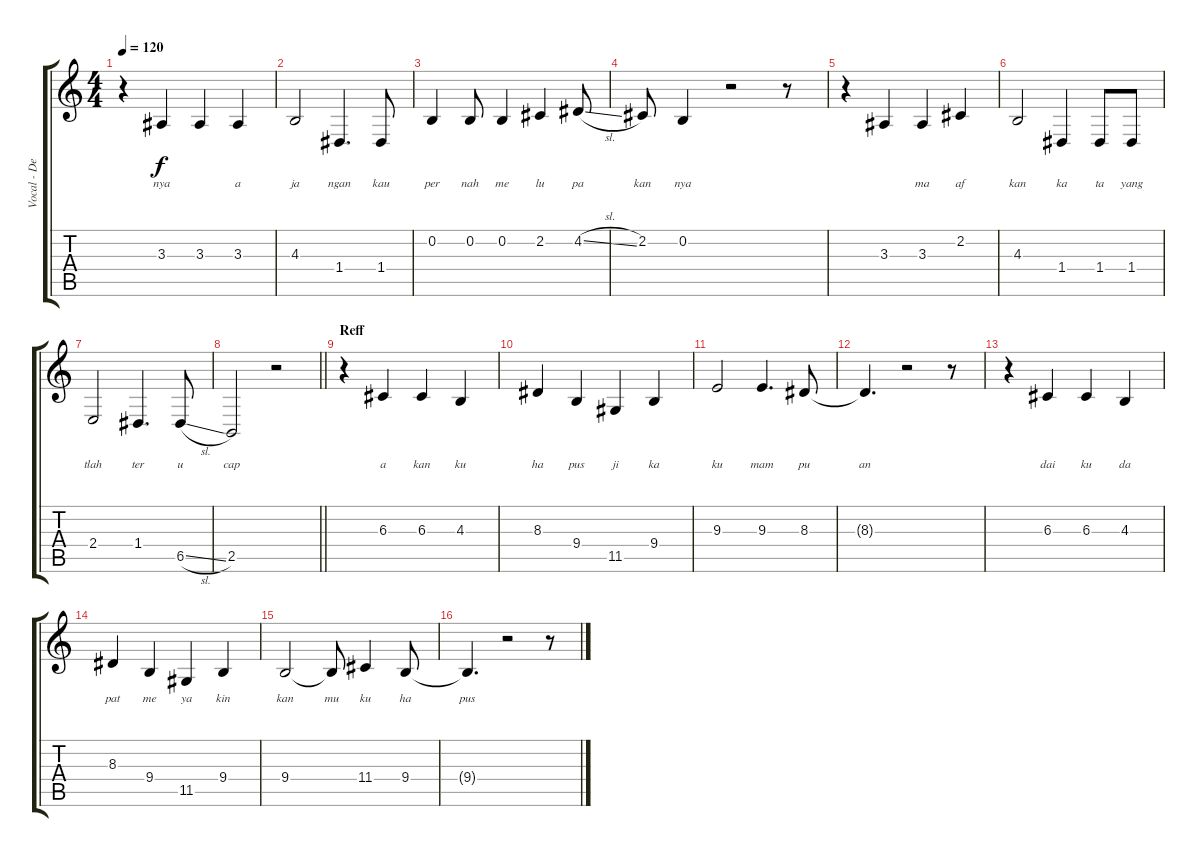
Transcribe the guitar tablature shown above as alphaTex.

\track ("Vocal - Dedy Lisan" "Vocal - De") {instrument stringensemble1}
\staff {score tabs}
\tuning (E4 B3 G3 D3 A2 E2) {hide}
\ts (4 4)
\tempo 120
\clef g2
\ks c
r.4{dy f} 3.3.4{lyrics (0 "nya") lyrics (1 "") lyrics (2 "") lyrics (3 "") lyrics (4 "")} 3.3.4{lyrics (0 "") lyrics (1 "") lyrics (2 "") lyrics (3 "") lyrics (4 "")} 3.3.4{lyrics (0 "a") lyrics (1 "") lyrics (2 "") lyrics (3 "") lyrics (4 "")} |
4.3.2{lyrics (0 "ja") lyrics (1 "") lyrics (2 "") lyrics (3 "") lyrics (4 "")} 1.4.4{d lyrics (0 "ngan") lyrics (1 "") lyrics (2 "") lyrics (3 "") lyrics (4 "")} 1.4.8{lyrics (0 "kau") lyrics (1 "") lyrics (2 "") lyrics (3 "") lyrics (4 "")} |
0.2.4{lyrics (0 "per") lyrics (1 "") lyrics (2 "") lyrics (3 "") lyrics (4 "")} 0.2.8{lyrics (0 "nah") lyrics (1 "") lyrics (2 "") lyrics (3 "") lyrics (4 "")} 0.2.4{lyrics (0 "me") lyrics (1 "") lyrics (2 "") lyrics (3 "") lyrics (4 "")} 2.2.4{lyrics (0 "lu") lyrics (1 "") lyrics (2 "") lyrics (3 "") lyrics (4 "")} 4.2{sl}.8{lyrics (0 "pa") lyrics (1 "") lyrics (2 "") lyrics (3 "") lyrics (4 "")} |
2.2.8{lyrics (0 "kan") lyrics (1 "") lyrics (2 "") lyrics (3 "") lyrics (4 "")} 0.2.4{lyrics (0 "nya") lyrics (1 "") lyrics (2 "") lyrics (3 "") lyrics (4 "")} r.2 r.8 |
r.4 3.3.4{lyrics (0 "") lyrics (1 "") lyrics (2 "") lyrics (3 "") lyrics (4 "")} 3.3.4{lyrics (0 "ma") lyrics (1 "") lyrics (2 "") lyrics (3 "") lyrics (4 "")} 2.2.4{lyrics (0 "af") lyrics (1 "") lyrics (2 "") lyrics (3 "") lyrics (4 "")} |
4.3.2{lyrics (0 "kan") lyrics (1 "") lyrics (2 "") lyrics (3 "") lyrics (4 "")} 1.4.4{lyrics (0 "ka") lyrics (1 "") lyrics (2 "") lyrics (3 "") lyrics (4 "")} 1.4.8{lyrics (0 "ta") lyrics (1 "") lyrics (2 "") lyrics (3 "") lyrics (4 "")} 1.4.8{lyrics (0 "yang") lyrics (1 "") lyrics (2 "") lyrics (3 "") lyrics (4 "")} |
2.4.2{lyrics (0 "tlah") lyrics (1 "") lyrics (2 "") lyrics (3 "") lyrics (4 "")} 1.4.4{d lyrics (0 "ter") lyrics (1 "") lyrics (2 "") lyrics (3 "") lyrics (4 "")} 6.5{sl}.8{lyrics (0 "u") lyrics (1 "") lyrics (2 "") lyrics (3 "") lyrics (4 "")} |
\barLineRight lightlight
2.5.2{lyrics (0 "cap") lyrics (1 "") lyrics (2 "") lyrics (3 "") lyrics (4 "")} r.2 |
\section ("" "Reff")
r.4 6.3.4{lyrics (0 "a") lyrics (1 "") lyrics (2 "") lyrics (3 "") lyrics (4 "")} 6.3.4{lyrics (0 "kan") lyrics (1 "") lyrics (2 "") lyrics (3 "") lyrics (4 "")} 4.3.4{lyrics (0 "ku") lyrics (1 "") lyrics (2 "") lyrics (3 "") lyrics (4 "")} |
8.3.4{lyrics (0 "ha") lyrics (1 "") lyrics (2 "") lyrics (3 "") lyrics (4 "")} 9.4.4{lyrics (0 "pus") lyrics (1 "") lyrics (2 "") lyrics (3 "") lyrics (4 "")} 11.5.4{lyrics (0 "ji") lyrics (1 "") lyrics (2 "") lyrics (3 "") lyrics (4 "")} 9.4.4{lyrics (0 "ka") lyrics (1 "") lyrics (2 "") lyrics (3 "") lyrics (4 "")} |
9.3.2{lyrics (0 "ku") lyrics (1 "") lyrics (2 "") lyrics (3 "") lyrics (4 "")} 9.3.4{d lyrics (0 "mam") lyrics (1 "") lyrics (2 "") lyrics (3 "") lyrics (4 "")} 8.3.8{lyrics (0 "pu") lyrics (1 "") lyrics (2 "") lyrics (3 "") lyrics (4 "")} |
8.3{t}.4{d lyrics (0 "an") lyrics (1 "") lyrics (2 "") lyrics (3 "") lyrics (4 "")} r.2 r.8 |
r.4 6.3.4{lyrics (0 "dai") lyrics (1 "") lyrics (2 "") lyrics (3 "") lyrics (4 "")} 6.3.4{lyrics (0 "ku") lyrics (1 "") lyrics (2 "") lyrics (3 "") lyrics (4 "")} 4.3.4{lyrics (0 "da") lyrics (1 "") lyrics (2 "") lyrics (3 "") lyrics (4 "")} |
8.3.4{lyrics (0 "pat") lyrics (1 "") lyrics (2 "") lyrics (3 "") lyrics (4 "")} 9.4.4{lyrics (0 "me") lyrics (1 "") lyrics (2 "") lyrics (3 "") lyrics (4 "")} 11.5.4{lyrics (0 "ya") lyrics (1 "") lyrics (2 "") lyrics (3 "") lyrics (4 "")} 9.4.4{lyrics (0 "kin") lyrics (1 "") lyrics (2 "") lyrics (3 "") lyrics (4 "")} |
9.4.2{lyrics (0 "kan") lyrics (1 "") lyrics (2 "") lyrics (3 "") lyrics (4 "")} 9.4{t}.8{lyrics (0 "mu") lyrics (1 "") lyrics (2 "") lyrics (3 "") lyrics (4 "")} 11.4.4{lyrics (0 "ku") lyrics (1 "") lyrics (2 "") lyrics (3 "") lyrics (4 "")} 9.4.8{lyrics (0 "ha") lyrics (1 "") lyrics (2 "") lyrics (3 "") lyrics (4 "")} |
9.4{t}.4{d lyrics (0 "pus") lyrics (1 "") lyrics (2 "") lyrics (3 "") lyrics (4 "")} r.2 r.8
